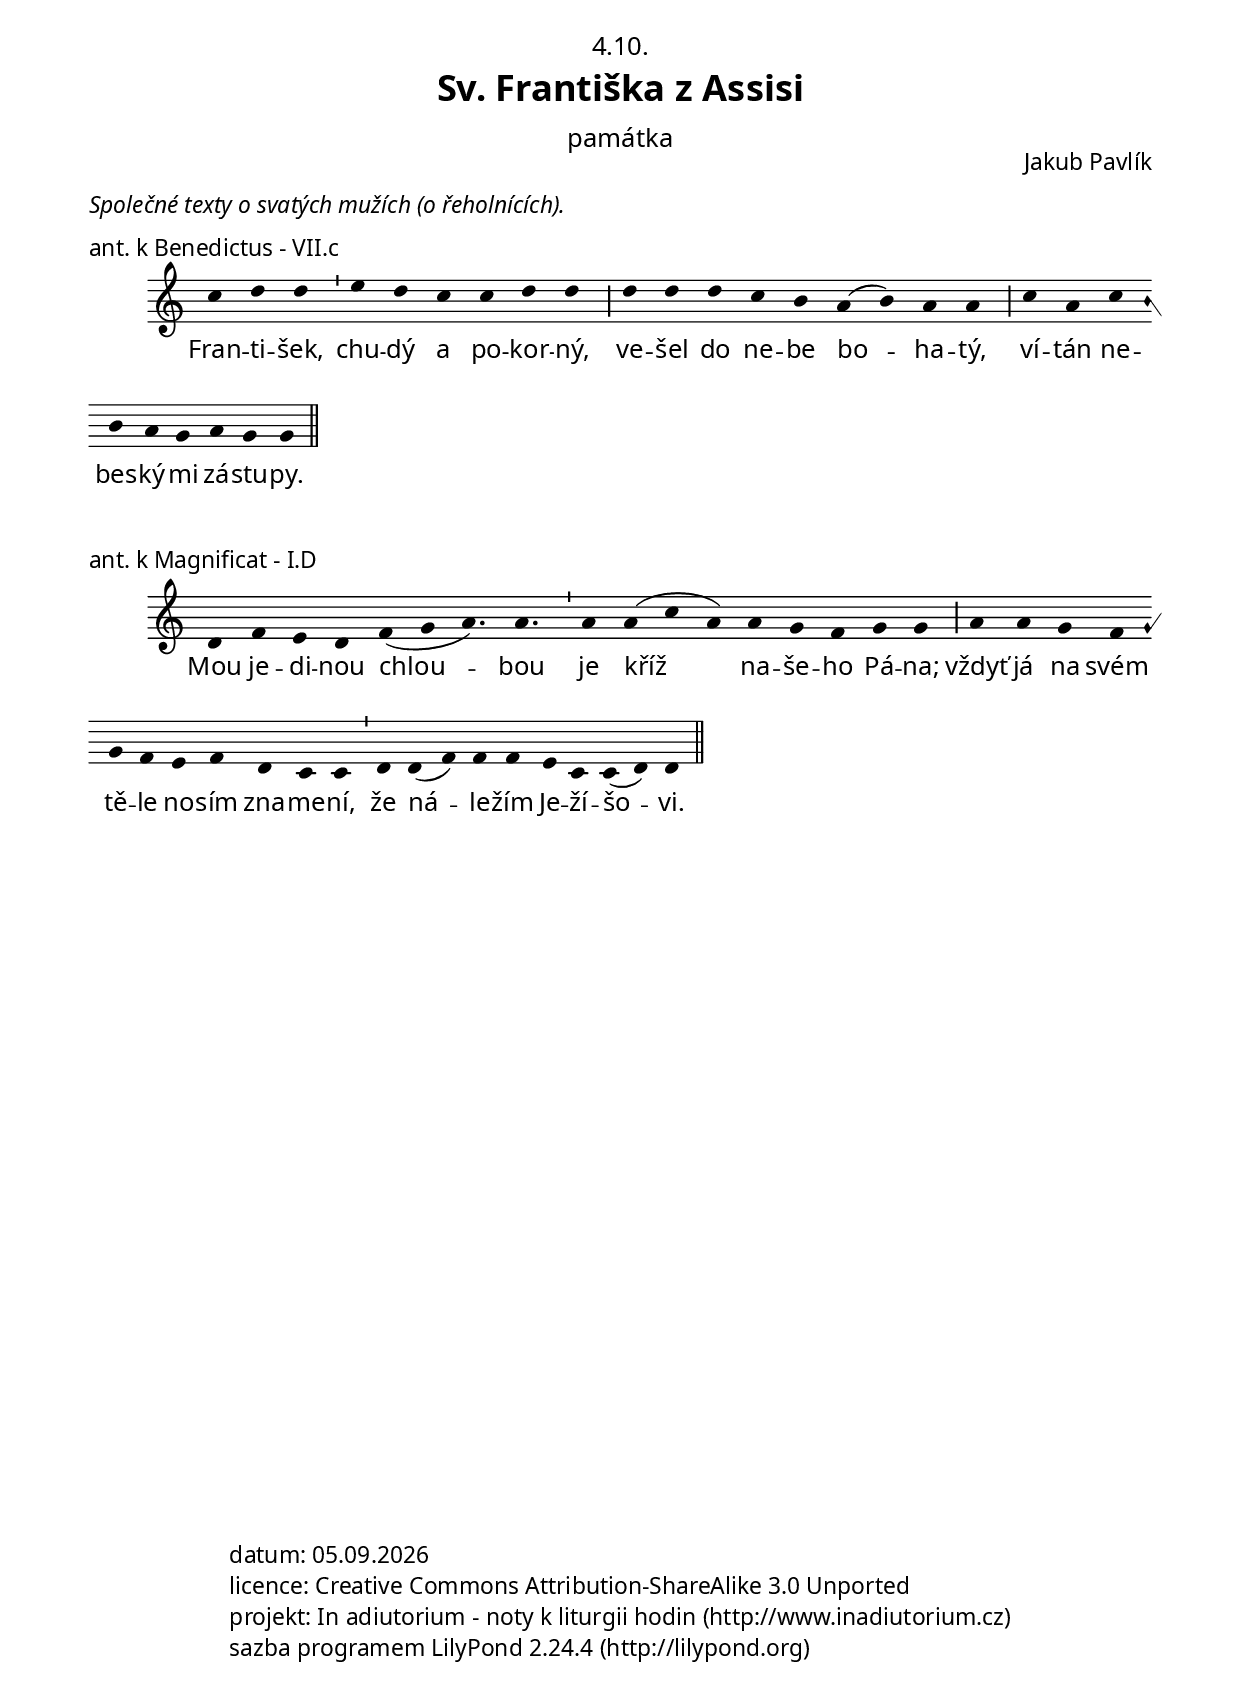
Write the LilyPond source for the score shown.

\version "2.19.83"

\include "../spolecne.ly"

\header {
  title = \markup\titleSvatek
            "Sv. Františka z Assisi"
            "památka"
            4.10.
  composer = "Jakub Pavlík"
}

\markup\communia #'(#:reholnik)

\score {
  \relative c'' {
    \choralniRezim
    c4 d d \barMin e d c c d d \barMaior
    d d d c b a( b) a a \barMaior
    c a c b a g a g g \barFinalis
  }
  \addlyrics {
    Fran -- ti -- šek, chu -- dý a po -- kor -- ný,
    ve -- šel do ne -- be bo -- ha -- tý,
    ví -- tán ne -- bes -- ký -- mi zá -- stu -- py.
  }
  \header {
    quid = "ant. k Benedictus"
    modus = "VII"
    differentia = "c"
    psalmus = ""
    fial = "sanktoral/1111martin.ly#rch-a3?jiny_text"
    id = "aben"
    piece = \markup {\sestavTitulekBezZalmu}
  }
}

\score {
  \relative c' {
    \choralniRezim
    d4 f e d f( g a4.) a \barMin
    a4 a( c a) a g f g g \barMaior
    a a g f g f e f d c c \barMin
    d d( f) f f e c c( d) d \barFinalis
  }
  \addlyrics {
    Mou je -- di -- nou chlou -- bou
    je kříž na -- še -- ho Pá -- na;
    vždyť já na svém tě -- le no -- sím zna -- me -- ní,
    že ná -- le -- žím Je -- ží -- šo -- vi.
  }
  \header {
    quid = "ant. k Magnificat"
    modus = "I"
    differentia = "D"
    psalmus = ""
    fial = "sanktoral/0914povysenisvatehokrize.ly#1ne-a3?zacatek&volne"
    id = "amag"
    piece = \markup {\sestavTitulekBezZalmu}
  }
}